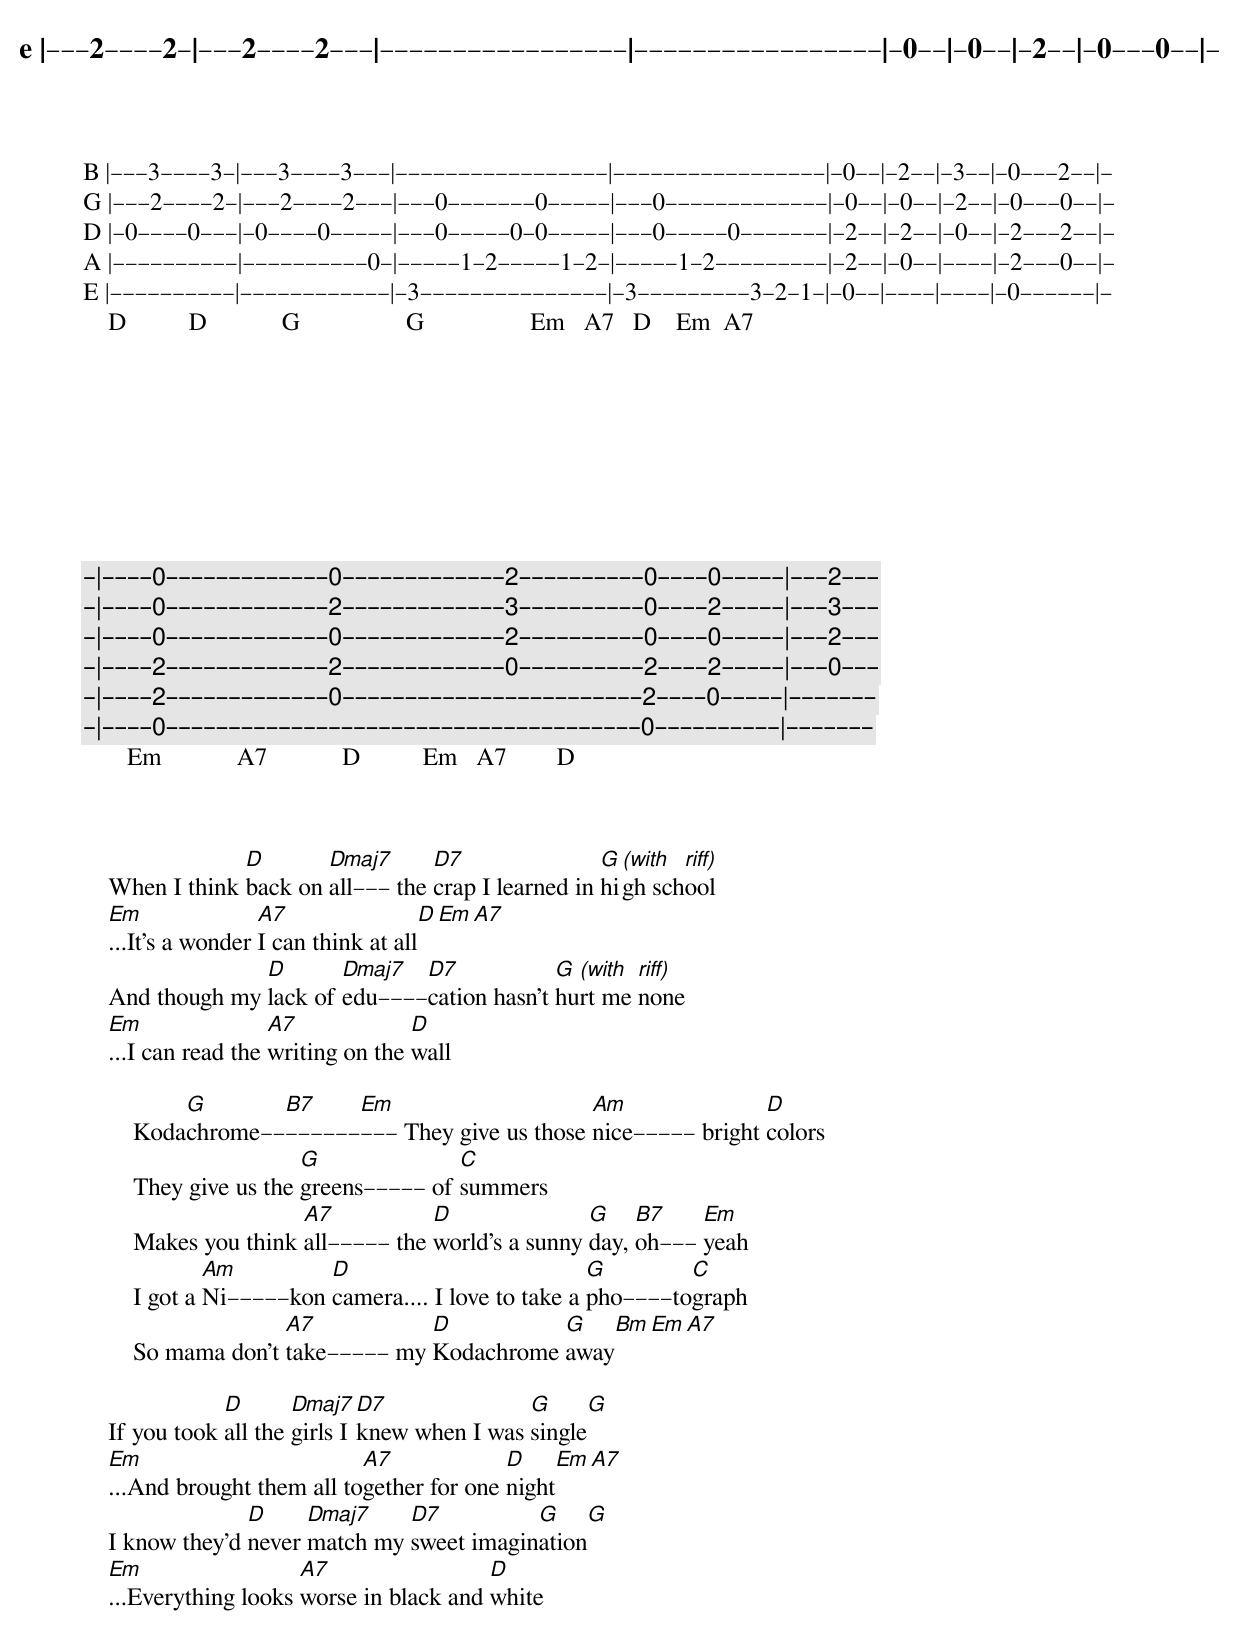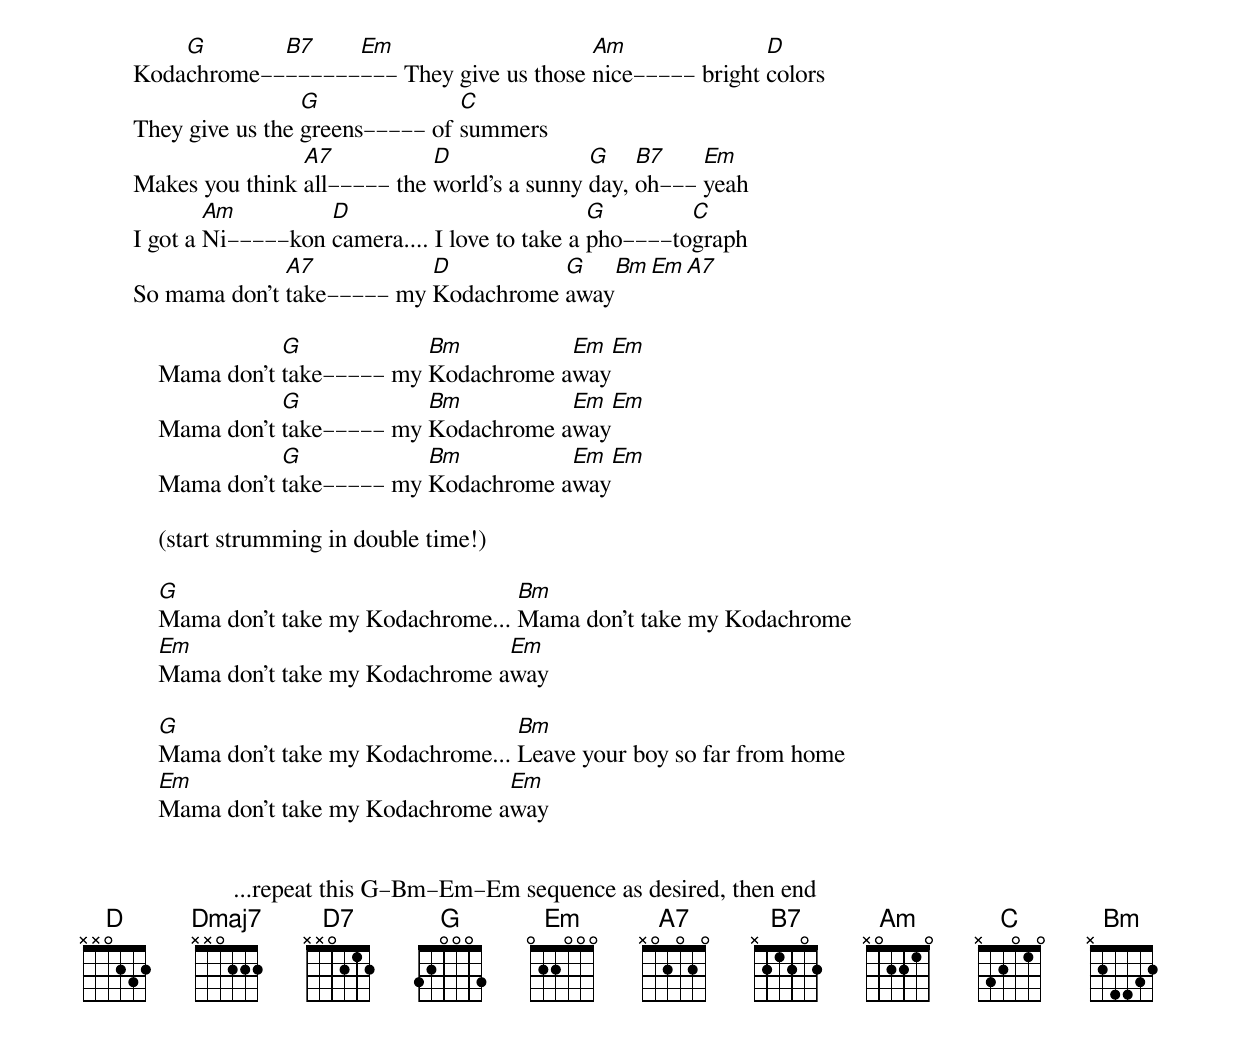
e |–––2––––2–|–––2––––2–––|–––––––––––––––––|–––––––––––––––––|–0––|–0––|–2––|–0–––0––|–
B |–––3––––3–|–––3––––3–––|–––––––––––––––––|–––––––––––––––––|–0––|–2––|–3––|–0–––2––|–
G |–––2––––2–|–––2––––2–––|–––0–––––––0–––––|–––0–––––––––––––|–0––|–0––|–2––|–0–––0––|–
D |–0––––0–––|–0––––0–––––|–––0–––––0–0–––––|–––0–––––0–––––––|–2––|–2––|–0––|–2–––2––|–
A |––––––––––|––––––––––0–|–––––1–2–––––1–2–|–––––1–2–––––––––|–2––|–0––|––––|–2–––0––|–
E |––––––––––|––––––––––––|–3–––––––––––––––|–3–––––––––3–2–1–|–0––|––––|––––|–0––––––|–
    D          D            G                 G                 Em   A7   D    Em  A7









 –|––––0–––––––––––––0–––––––––––––2––––––––––0––––0–––––|–––2–––
 –|––––0–––––––––––––2–––––––––––––3––––––––––0––––2–––––|–––3–––
 –|––––0–––––––––––––0–––––––––––––2––––––––––0––––0–––––|–––2–––
 –|––––2–––––––––––––2–––––––––––––0––––––––––2––––2–––––|–––0–––
 –|––––2–––––––––––––0––––––––––––––––––––––––2––––0–––––|–––––––
 –|––––0––––––––––––––––––––––––––––––––––––––0––––––––––|–––––––
       Em            A7            D          Em   A7        D



                 D       Dmaj7      D7                G (with riff)
    When I think back on all––– the crap I learned in high school
    Em               A7                  D        Em  A7
    ...It’s a wonder I can think at all
                  D       Dmaj7  D7            G (with riff)
    And though my lack of edu––––cation hasn’t hurt me none
    Em                A7             D
    ...I can read the writing on the wall

            G       B7    Em                     Am               D
        Kodachrome––––––––––– They give us those nice––––– bright colors
                         G              C
        They give us the greens––––– of summers
                        A7           D               G    B7    Em
        Makes you think all––––– the world’s a sunny day, oh––– yeah
                Am         D                           G        C
        I got a Ni–––––kon camera.... I love to take a pho––––tograph
                      A7           D          G      Bm   Em    A7
        So mama don’t take––––– my Kodachrome away

                D       Dmaj7   D7              G        G
    If you took all the girls I knew when I was single
    Em                        A7             D       Em  A7
    ...And brought them all together for one night
                  D     Dmaj7    D7          G       G
    I know they’d never match my sweet imagination
    Em                  A7                 D
    ...Everything looks worse in black and white

            G       B7    Em                     Am               D
        Kodachrome––––––––––– They give us those nice––––– bright colors
                         G              C
        They give us the greens––––– of summers
                        A7           D               G    B7    Em
        Makes you think all––––– the world’s a sunny day, oh––– yeah
                Am         D                           G        C
        I got a Ni–––––kon camera.... I love to take a pho––––tograph
                      A7           D          G      Bm   Em    A7
        So mama don’t take––––– my Kodachrome away

                       G            Bm          Em     Em
            Mama don’t take––––– my Kodachrome away
                       G            Bm          Em     Em
            Mama don’t take––––– my Kodachrome away
                       G            Bm          Em     Em
            Mama don’t take––––– my Kodachrome away

            (start strumming in double time!)

            G                                Bm
            Mama don’t take my Kodachrome... Mama don’t take my Kodachrome
            Em                             Em
            Mama don’t take my Kodachrome away

            G                                Bm
            Mama don’t take my Kodachrome... Leave your boy so far from home
            Em                             Em
            Mama don’t take my Kodachrome away


                        ...repeat this G–Bm–Em–Em sequence as desired, then end
